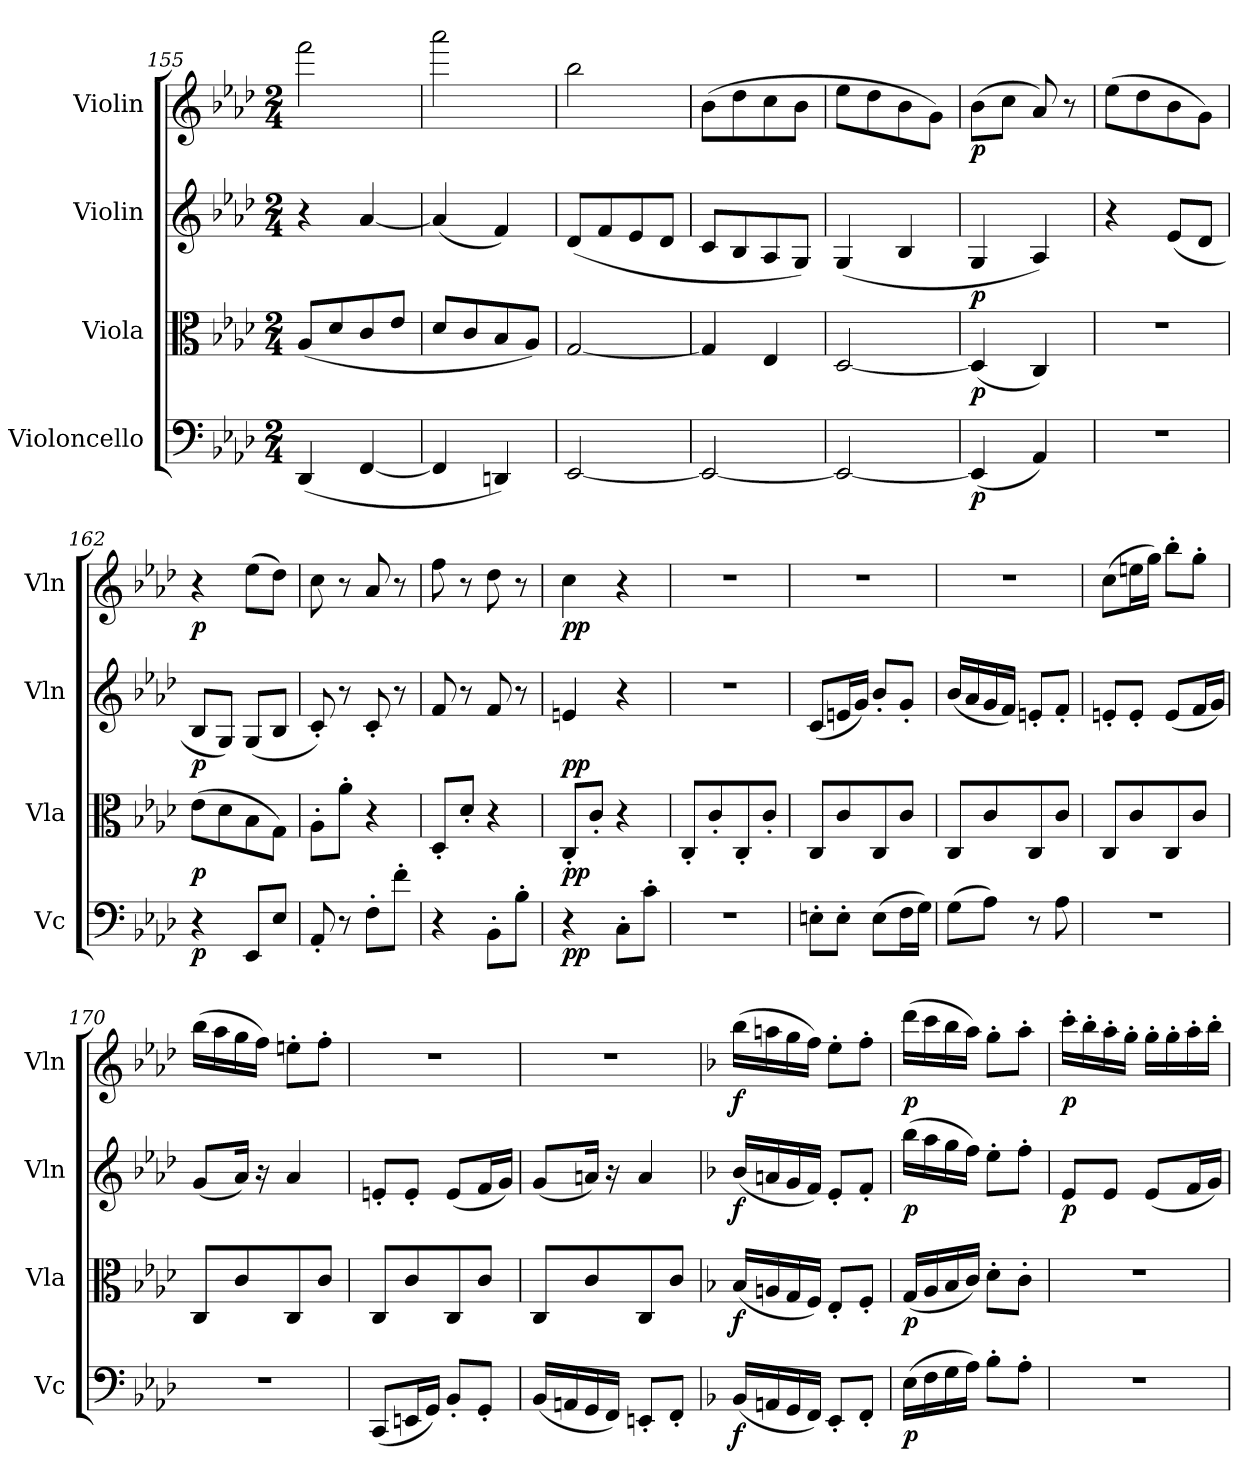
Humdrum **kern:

**kern	**dynam	**kern	**dynam	**kern	**dynam	**kern	**dynam
*part4	*part4	*part3	*part3	*part2	*part2	*part1	*part1
*staff4	*staff4	*staff3	*staff3	*staff2	*staff2	*staff1	*staff1
*I"Violoncello	*	*I"Viola	*	*I"Violin	*	*I"Violin	*
*I'Vc	*	*I'Vla	*	*I'Vln	*	*I'Vln	*
*clefF4	*	*clefC3	*	*clefG2	*	*clefG2	*
*k[b-e-a-d-]	*	*k[b-e-a-d-]	*	*k[b-e-a-d-]	*	*k[b-e-a-d-]	*
*M2/4	*	*M2/4	*	*M2/4	*	*M2/4	*
=155	=155	=155	=155	=155	=155	=155	=155
(4DD-/	.	(8A-/L	.	4r	.	2fff\	.
.	.	8d-/	.	.	.	.	.
[4FF/	.	8c/	.	[4a-/	.	.	.
.	.	8e-/J	.	.	.	.	.
=156	=156	=156	=156	=156	=156	=156	=156
4FF/]	.	8d-/L	.	(4a-/]	.	2aaa-\	.
.	.	8c/	.	.	.	.	.
4DDn/)	.	8B-/	.	4f/)	.	.	.
.	.	8A-/J)	.	.	.	.	.
=157	=157	=157	=157	=157	=157	=157	=157
[2EE-/	.	[2G/	.	(8d-/L	.	2bb-\	.
.	.	.	.	8f/	.	.	.
.	.	.	.	8e-/	.	.	.
.	.	.	.	8d-/J	.	.	.
=158	=158	=158	=158	=158	=158	=158	=158
2EE-/_	.	4G/]	.	8c/L	.	(8b-\L	.
.	.	.	.	8B-/	.	8dd-\	.
.	.	4E-/	.	8A-/	.	8cc\	.
.	.	.	.	8G/J)	.	8b-\J	.
=159	=159	=159	=159	=159	=159	=159	=159
2EE-/_	.	[2D-/	.	(4G/	.	8ee-\L	.
.	.	.	.	.	.	8dd-\	.
.	.	.	.	4B-/	.	8b-\	.
.	.	.	.	.	.	8g\J)	.
=160	=160	=160	=160	=160	=160	=160	=160
(4EE-/]	p	(4D-/]	p	4G/	p	(8b-\L	p
.	.	.	.	.	.	8cc\J	.
4AA-/)	.	4C/)	.	4A-/)	.	8a-/)	.
.	.	.	.	.	.	8r	.
=161	=161	=161	=161	=161	=161	=161	=161
2r	.	2r	.	4r	.	(8ee-\L	.
.	.	.	.	.	.	8dd-\	.
.	.	.	.	(8e-/L	.	8b-\	.
.	.	.	.	8d-/J	.	8g\J)	.
=162	=162	=162	=162	=162	=162	=162	=162
4r	p	(8e-\L	p	8B-/L	p	4r	p
.	.	8d-\	.	8G/J)	.	.	.
8EE-/L	.	8B-\	.	(8G/L	.	(8ee-\L	.
8E-\J	.	8G\J)	.	8B-/J	.	8dd-\J)	.
=163	=163	=163	=163	=163	=163	=163	=163
8AA-'/	.	8A-'\L	.	8c'/)	.	8cc\	.
8r	.	8a-'\J	.	8r	.	8r	.
8F'\L	.	4r	.	8c'/	.	8a-/	.
8f'\J	.	.	.	8r	.	8r	.
=164	=164	=164	=164	=164	=164	=164	=164
4r	.	8D-'/L	.	8f/	.	8ff\	.
.	.	8d-'/J	.	8r	.	8r	.
8BB-'\L	.	4r	.	8f/	.	8dd-\	.
8B-'\J	.	.	.	8r	.	8r	.
=165	=165	=165	=165	=165	=165	=165	=165
4r	pp	8C'/L	pp	4en/	pp	4cc\	pp
.	.	8c'/J	.	.	.	.	.
8C'\L	.	4r	.	4r	.	4r	.
8c'\J	.	.	.	.	.	.	.
=166	=166	=166	=166	=166	=166	=166	=166
2r	.	8C'/L	.	2r	.	2r	.
.	.	8c'/	.	.	.	.	.
.	.	8C'/	.	.	.	.	.
.	.	8c'/J	.	.	.	.	.
=167	=167	=167	=167	=167	=167	=167	=167
8En'\L	.	8C/L	.	(8c/L	.	2r	.
8E'\J	.	8c/	.	16en/L	.	.	.
.	.	.	.	16g/JJ)	.	.	.
(8E\L	.	8C/	.	8b-'/L	.	.	.
16F\L	.	8c/J	.	8g'/J	.	.	.
16G\JJ)	.	.	.	.	.	.	.
=168	=168	=168	=168	=168	=168	=168	=168
(8G\L	.	8C/L	.	(16b-/LL	.	2r	.
.	.	.	.	16a-/	.	.	.
8A-\J)	.	8c/	.	16g/	.	.	.
.	.	.	.	16f/JJ)	.	.	.
8r	.	8C/	.	8en'/L	.	.	.
8A-\	.	8c/J	.	8f'/J	.	.	.
=169	=169	=169	=169	=169	=169	=169	=169
2r	.	8C/L	.	8en'/L	.	(8cc\L	.
.	.	8c/	.	8e'/J	.	16een\L	.
.	.	.	.	.	.	16gg\JJ)	.
.	.	8C/	.	(8e/L	.	8bb-'\L	.
.	.	8c/J	.	16f/L	.	8gg'\J	.
.	.	.	.	16g/JJ)	.	.	.
=170	=170	=170	=170	=170	=170	=170	=170
2r	.	8C/L	.	(8g/L	.	(16bb-\LL	.
.	.	.	.	.	.	16aa-\	.
.	.	8c/	.	16a-/Jk)	.	16gg\	.
.	.	.	.	16r	.	16ff\JJ)	.
.	.	8C/	.	4a-/	.	8een'\L	.
.	.	8c/J	.	.	.	8ff'\J	.
=171	=171	=171	=171	=171	=171	=171	=171
(8CC/L	.	8C/L	.	8en'/L	.	2r	.
16EEn/L	.	8c/	.	8e'/J	.	.	.
16GG/JJ)	.	.	.	.	.	.	.
8BB-'/L	.	8C/	.	(8e/L	.	.	.
8GG'/J	.	8c/J	.	16f/L	.	.	.
.	.	.	.	16g/JJ)	.	.	.
=172	=172	=172	=172	=172	=172	=172	=172
(16BB-/LL	.	8C/L	.	(8g/L	.	2r	.
16AAn/	.	.	.	.	.	.	.
16GG/	.	8c/	.	16an/Jk)	.	.	.
16FF/JJ)	.	.	.	16r	.	.	.
8EEn'/L	.	8C/	.	4a/	.	.	.
8FF'/J	.	8c/J	.	.	.	.	.
=173	=173	=173	=173	=173	=173	=173	=173
*k[b-]	*	*k[b-]	*	*k[b-]	*	*k[b-]	*
(16BB-/LL	f	(16B-/LL	f	(16b-/LL	f	(16bb-\LL	f
16AAn/	.	16An/	.	16an/	.	16aan\	.
16GG/	.	16G/	.	16g/	.	16gg\	.
16FF/JJ)	.	16F/JJ)	.	16f/JJ)	.	16ff\JJ)	.
8EE'/L	.	8E'/L	.	8e'/L	.	8ee'\L	.
8FF'/J	.	8F'/J	.	8f'/J	.	8ff'\J	.
=174	=174	=174	=174	=174	=174	=174	=174
(16E\LL	p	(16G/LL	p	(16bb-\LL	p	(16ddd\LL	p
16F\	.	16A/	.	16aa\	.	16ccc\	.
16G\	.	16B-/	.	16gg\	.	16bb-\	.
16A\JJ)	.	16c/JJ)	.	16ff\JJ)	.	16aa\JJ)	.
8B-'\L	.	8d'\L	.	8ee'\L	.	8gg'\L	.
8A'\J	.	8c'\J	.	8ff'\J	.	8aa'\J	.
=175	=175	=175	=175	=175	=175	=175	=175
2r	.	2r	.	8e/L	p	16ccc'\LL	p
.	.	.	.	.	.	16bb-'\	.
.	.	.	.	8e/J	.	16aa'\	.
.	.	.	.	.	.	16gg'\JJ	.
.	.	.	.	(8e/L	.	16gg'\LL	.
.	.	.	.	.	.	16gg'\	.
.	.	.	.	16f/L	.	16aa'\	.
.	.	.	.	16g/JJ)	.	16bb-'\JJ	.
=	=	=	=	=	=	=	=
*-	*-	*-	*-	*-	*-	*-	*-
